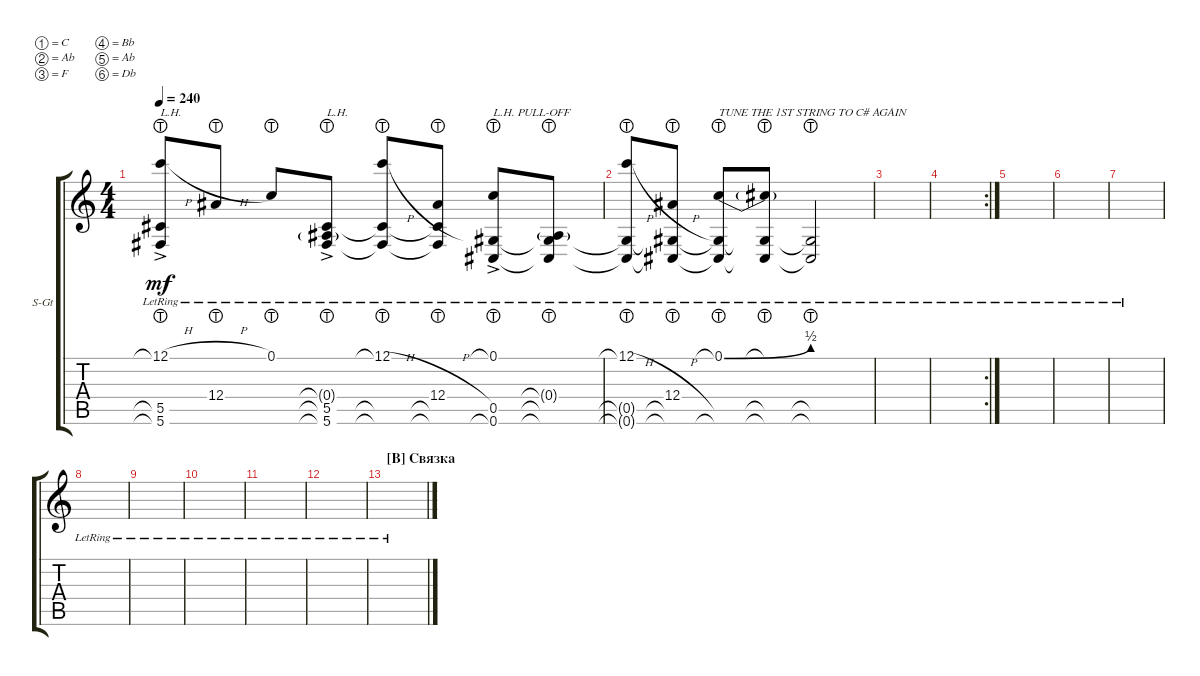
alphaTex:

\defaultSystemsLayout 4
\bracketExtendMode groupsimilarinstruments
\firstSystemTrackNameOrientation horizontal
\otherSystemsTrackNameOrientation horizontal
\track ("4 str is down to A#, 1st - C" "S-Gt") {instrument acousticguitarsteel}
\staff {score tabs}
\tuning (C4 Ab3 F3 Bb2 Ab2 Db2)
\ts (4 4)
\tempo 240
\clef g2
\ks c
(12.1{h lht lr} 5.5{lht} 5.6{lht ac}).8{txt "L.H." dy mf} 12.4{h lht lr}.8 0.1{lht lr}.8 (0.4{lht g lr} 5.6{lht ac} 5.5{lht}).8{txt "L.H."} (12.1{h lht lr} 5.6{lht t} 5.5{lht t}).8 (12.4{h lht lr} 5.6{lht t} 5.5{lht t}).8 (0.1{lht lr} 0.5{lht ac lr} 0.6{lht ac lr}).8{txt "L.H. PULL-OFF"} (0.4{lht g lr} 0.6{lht lr t} 0.5{lht lr t}).8 |
(12.1{h lht lr} 0.6{lht lr t} 0.5{lht lr t}).8 (12.4{h lht lr} 0.6{lht lr t} 0.5{lht lr t}).8 (0.1{be (bend 0 0 3.5999999999999996 2) lht} 0.6{lht lr t} 0.5{lht lr t}).8{txt "TUNE THE 1ST STRING TO C# AGAIN"} (0.1{lht t} 0.6{lht lr t} 0.5{lht lr t}).8 (0.6{lht lr t} 0.5{lht lr t}).2 |
|
\rc 2
|
|
|
|
|
|
|
|
|
\section ("B" "Связка")
